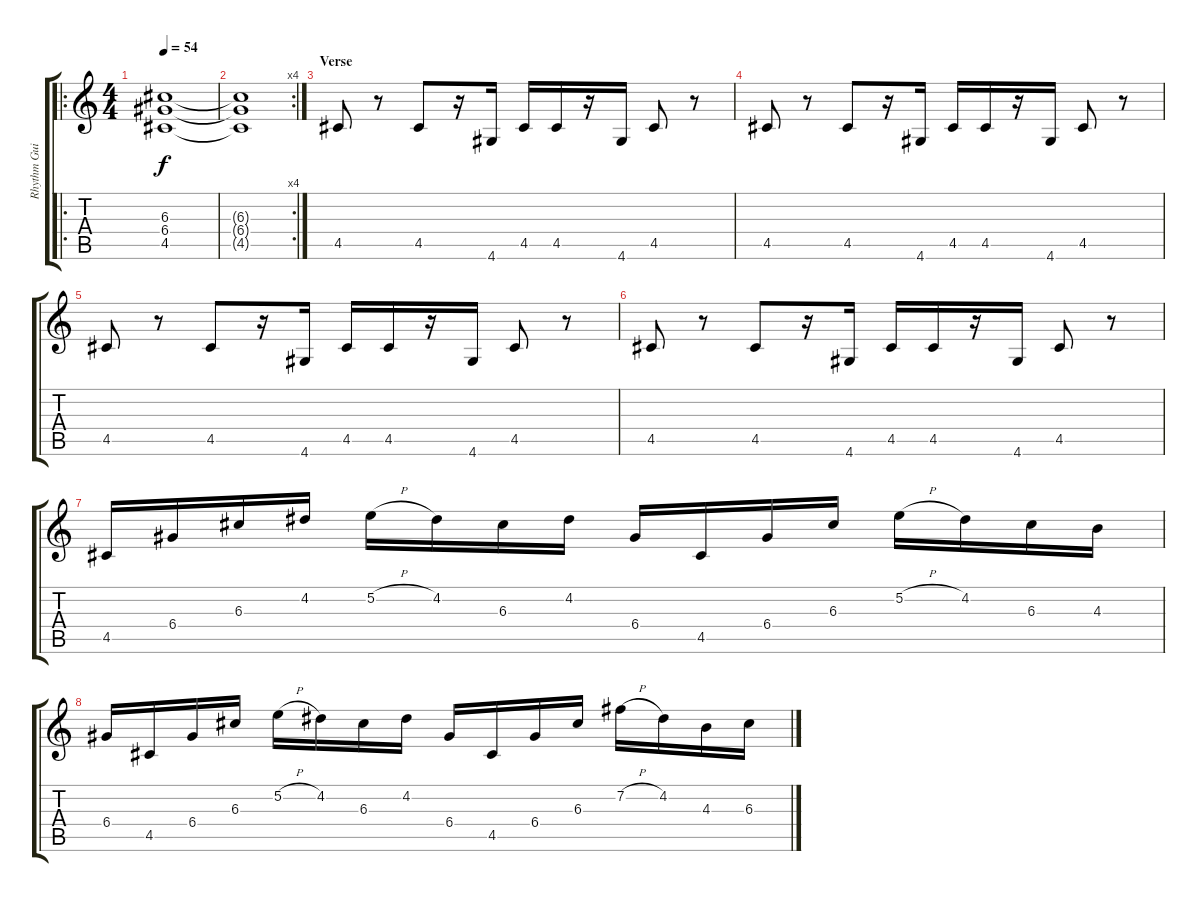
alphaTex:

\track ("Rhythm Guitar - Lead Guitar 1" "Rhythm Gui") {instrument electricguitarclean}
\staff {score tabs}
\tuning (E4 B3 G3 D3 A2 E2) {hide}
\ro
\ts (4 4)
\tempo 54
\clef g2
\ks c
(6.3 6.4 4.5).1{dy f instrument electricguitarclean} |
\rc 4
(6.3{t} 6.4{t} 4.5{t}).1 |
\section ("" "Verse")
4.5.8 r.8 4.5.8 r.16 4.6.16 4.5.16 4.5.16 r.16 4.6.16 4.5.8 r.8 |
4.5.8 r.8 4.5.8 r.16 4.6.16 4.5.16 4.5.16 r.16 4.6.16 4.5.8 r.8 |
4.5.8 r.8 4.5.8 r.16 4.6.16 4.5.16 4.5.16 r.16 4.6.16 4.5.8 r.8 |
4.5.8 r.8 4.5.8 r.16 4.6.16 4.5.16 4.5.16 r.16 4.6.16 4.5.8 r.8 |
4.5.16 6.4.16 6.3.16 4.2.16 5.2{h}.16 4.2.16 6.3.16 4.2.16 6.4.16 4.5.16 6.4.16 6.3.16 5.2{h}.16 4.2.16 6.3.16 4.3.16 |
6.4.16 4.5.16 6.4.16 6.3.16 5.2{h}.16 4.2.16 6.3.16 4.2.16 6.4.16 4.5.16 6.4.16 6.3.16 7.2{h}.16 4.2.16 4.3.16 6.3.16
